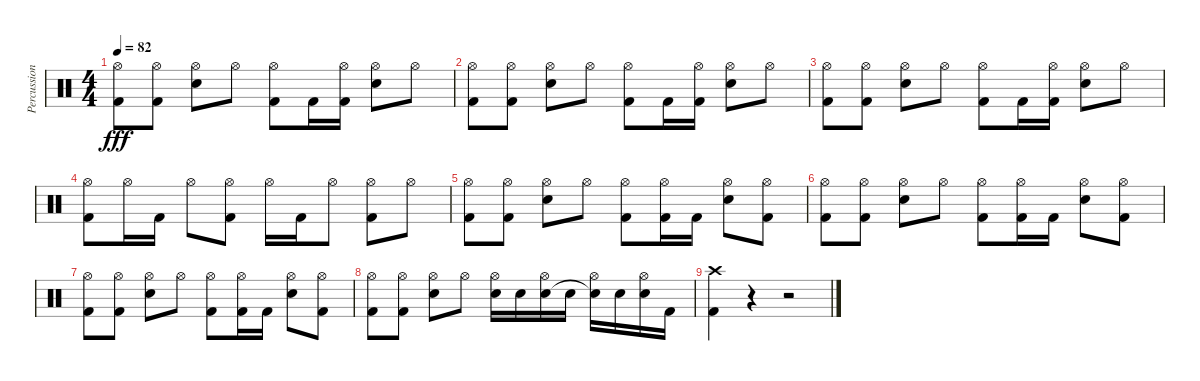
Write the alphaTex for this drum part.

\track ("Percussion" "Percussion") {instrument percussion}
\staff {score}
\articulation defaults
\ts (4 4)
\tempo 82
\clef neutral
\ks c
("Hi-Hat (open)" "Kick (hit) 2").8{dy fff} ("Hi-Hat (open)" "Kick (hit) 2").8 ("Hi-Hat (open)" "Electric Snare (hit)").8 "Hi-Hat (open)".8 ("Hi-Hat (open)" "Kick (hit) 2").8 "Kick (hit) 2".16 ("Hi-Hat (open)" "Kick (hit) 2").16 ("Hi-Hat (open)" "Electric Snare (hit)").8 "Hi-Hat (open)".8 |
("Hi-Hat (open)" "Kick (hit) 2").8 ("Hi-Hat (open)" "Kick (hit) 2").8 ("Hi-Hat (open)" "Electric Snare (hit)").8 "Hi-Hat (open)".8 ("Hi-Hat (open)" "Kick (hit) 2").8 "Kick (hit) 2".16 ("Hi-Hat (open)" "Kick (hit) 2").16 ("Hi-Hat (open)" "Electric Snare (hit)").8 "Hi-Hat (open)".8 |
("Hi-Hat (open)" "Kick (hit) 2").8 ("Hi-Hat (open)" "Kick (hit) 2").8 ("Hi-Hat (open)" "Electric Snare (hit)").8 "Hi-Hat (open)".8 ("Hi-Hat (open)" "Kick (hit) 2").8 "Kick (hit) 2".16 ("Hi-Hat (open)" "Kick (hit) 2").16 ("Hi-Hat (open)" "Electric Snare (hit)").8 "Hi-Hat (open)".8 |
("Hi-Hat (open)" "Kick (hit) 2").8 "Hi-Hat (open)".16 "Kick (hit) 2".16 "Hi-Hat (open)".8 ("Hi-Hat (open)" "Kick (hit) 2").8 "Hi-Hat (open)".16 "Kick (hit) 2".16 "Hi-Hat (open)".8 ("Hi-Hat (open)" "Kick (hit) 2").8 "Hi-Hat (open)".8 |
("Hi-Hat (open)" "Kick (hit) 2").8 ("Hi-Hat (open)" "Kick (hit) 2").8 ("Hi-Hat (open)" "Electric Snare (hit)").8 "Hi-Hat (open)".8 ("Hi-Hat (open)" "Kick (hit) 2").8 ("Hi-Hat (open)" "Kick (hit) 2").16 "Kick (hit) 2".16 ("Hi-Hat (open)" "Electric Snare (hit)").8 ("Hi-Hat (open)" "Kick (hit) 2").8 |
("Hi-Hat (open)" "Kick (hit) 2").8 ("Hi-Hat (open)" "Kick (hit) 2").8 ("Hi-Hat (open)" "Electric Snare (hit)").8 "Hi-Hat (open)".8 ("Hi-Hat (open)" "Kick (hit) 2").8 ("Hi-Hat (open)" "Kick (hit) 2").16 "Kick (hit) 2".16 ("Hi-Hat (open)" "Electric Snare (hit)").8 ("Hi-Hat (open)" "Kick (hit) 2").8 |
("Hi-Hat (open)" "Kick (hit) 2").8 ("Hi-Hat (open)" "Kick (hit) 2").8 ("Hi-Hat (open)" "Electric Snare (hit)").8 "Hi-Hat (open)".8 ("Hi-Hat (open)" "Kick (hit) 2").8 ("Hi-Hat (open)" "Kick (hit) 2").16 "Kick (hit) 2".16 ("Hi-Hat (open)" "Electric Snare (hit)").8 ("Hi-Hat (open)" "Kick (hit) 2").8 |
("Hi-Hat (open)" "Kick (hit) 2").8 ("Hi-Hat (open)" "Kick (hit) 2").8 ("Hi-Hat (open)" "Electric Snare (hit)").8 "Hi-Hat (open)".8 ("Hi-Hat (open)" "Electric Snare (hit)").16 "Electric Snare (hit)".16 ("Hi-Hat (open)" "Electric Snare (hit)").16 "Electric Snare (hit)".16 ("Hi-Hat (open)" "Snare (hit)"{t}).16 "Electric Snare (hit)".16 ("Hi-Hat (open)" "Electric Snare (hit)").16 "Kick (hit) 2".16 |
("Crash high (hit)" "Kick (hit) 2").4 r.4 r.2
